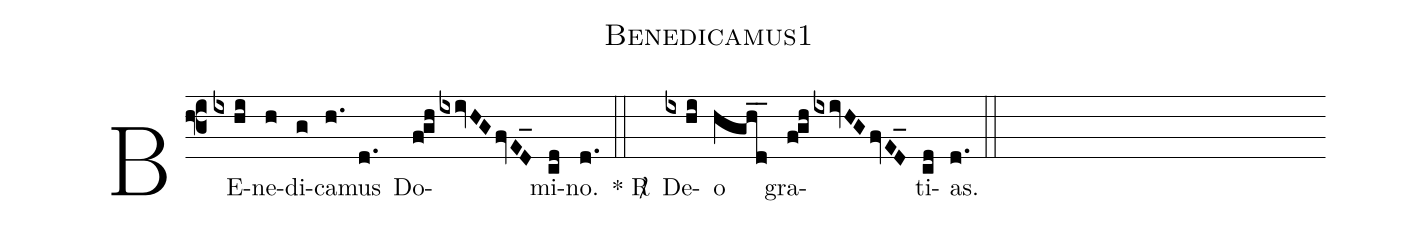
name:Benedicamus1;
%%
(f3) BE(ix/hi)ne(h)di(g)ca(h.)mus(d.) Do(f!gh/ixivHG/fvED_)mi(cd)no.(d.) *(::)
 <v>\Rbar</v>() De(ix/hi)o(hghd__) gra(f!gh/ixivHG/fvED_)ti(cd)as.(d.) (::)
